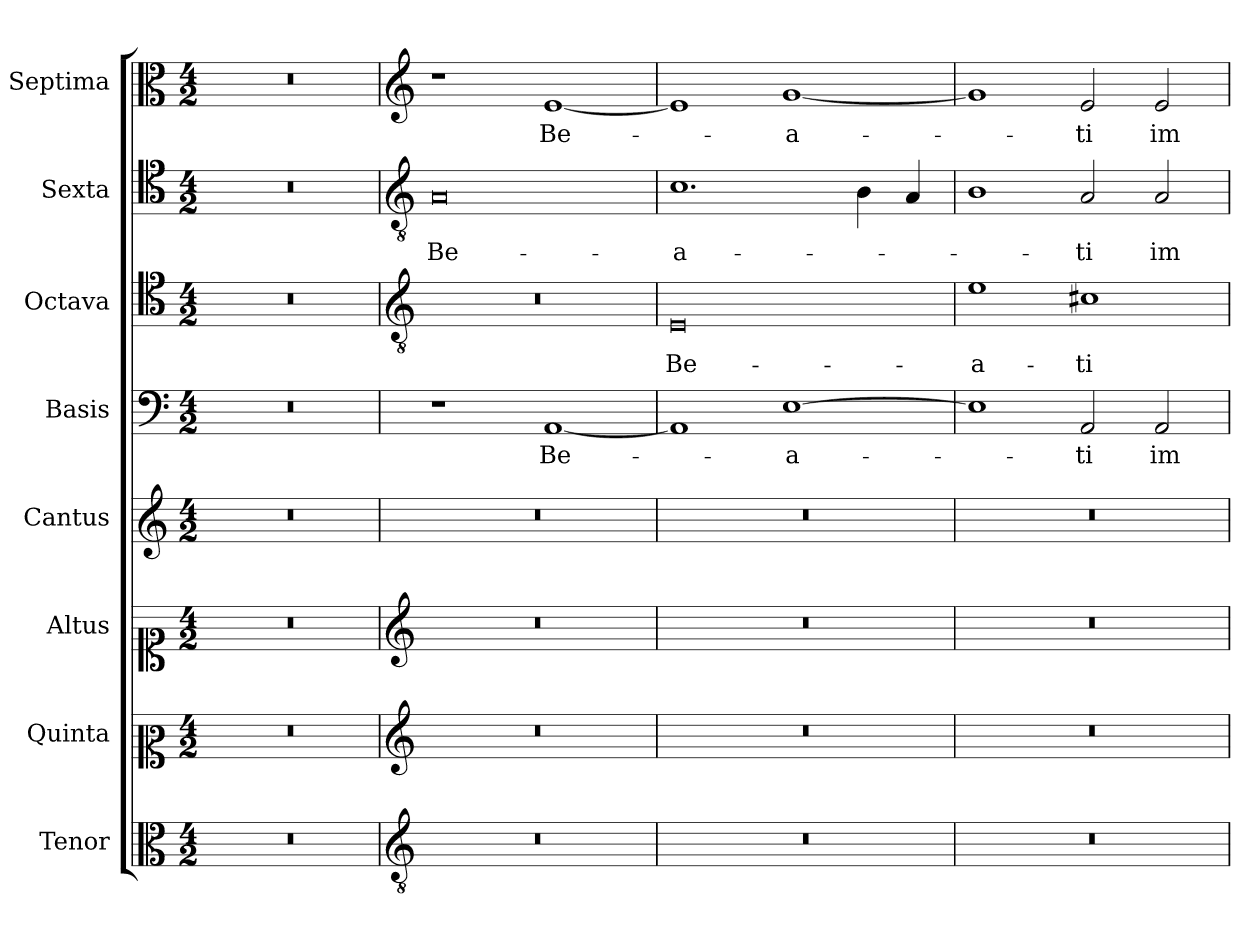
**kern	**kern	**kern	**kern	**kern	**text	**kern	**text	**kern	**text	**kern	**text
*part8	*part7	*part6	*part5	*part4	*part4	*part3	*part3	*part2	*part2	*part1	*part1
*staff8	*staff7	*staff6	*staff5	*staff4	*staff4	*staff3	*staff3	*staff2	*staff2	*staff1	*staff1
*I"Tenor	*I"Quinta	*I"Altus	*I"Cantus	*I"Basis	*	*I"Octava	*	*I"Sexta	*	*I"Septima	*
*I'T	*	*I'A	*I'C	*I'B	*	*	*	*	*	*	*
*clefC3	*clefC2	*clefC1	*clefG2	*clefF4	*	*clefC4	*	*clefC4	*	*clefC3	*
*k[]	*k[]	*k[]	*k[]	*k[]	*	*k[]	*	*k[]	*	*k[]	*
*C:	*C:	*C:	*C:	*C:	*	*C:	*	*C:	*	*C:	*
*M4/2	*M4/2	*M4/2	*M4/2	*M4/2	*	*M4/2	*	*M4/2	*	*M4/2	*
=1	=1	=1	=1	=1	=1	=1	=1	=1	=1	=1	=1
0r	0r	0r	0r	0r	.	0r	.	0r	.	0r	.
=2	=2	=2	=2	=2	=2	=2	=2	=2	=2	=2	=2
*clefGv2	*clefG2	*clefG2	*	*	*	*clefGv2	*	*clefGv2	*	*clefG2	*
!	!	!	!	!	!	!	!	!	!LO:LY:b	!	!
0r	0r	0r	0r	1r	.	0r	.	0A	Be-	1r	.
!	!	!	!	!	!LO:LY:b	!	!	!	!	!	!LO:LY:b
.	.	.	.	[1AA	Be-	.	.	.	.	[1e	Be-
=3	=3	=3	=3	=3	=3	=3	=3	=3	=3	=3	=3
!	!	!	!	!	!	!	!LO:LY:b	!	!LO:LY:b	!	!
0r	0r	0r	0r	1AA]	.	0E	Be-	1.c	-a-	1e]	.
!	!	!	!	!	!LO:LY:b	!	!	!	!	!	!LO:LY:b
.	.	.	.	[1E	-a-	.	.	.	.	[1g	-a-
.	.	.	.	.	.	.	.	4B\	.	.	.
.	.	.	.	.	.	.	.	4A/	.	.	.
=4	=4	=4	=4	=4	=4	=4	=4	=4	=4	=4	=4
!	!	!	!	!	!	!	!LO:LY:b	!	!	!	!
0r	0r	0r	0r	1E]	.	1e	-a-	1B	.	1g]	.
!	!	!	!	!	!LO:LY:b	!	!LO:LY:b	!	!LO:LY:b	!	!LO:LY:b
.	.	.	.	2AA/	-ti	1c#X	-ti	2A/	-ti	2e/	-ti
!	!	!	!	!	!LO:LY:b	!	!	!	!LO:LY:b	!	!LO:LY:b
.	.	.	.	2AA/	im-	.	.	2A/	im-	2e/	im-
=	=	=	=	=	=	=	=	=	=	=	=
*-	*-	*-	*-	*-	*-	*-	*-	*-	*-	*-	*-
